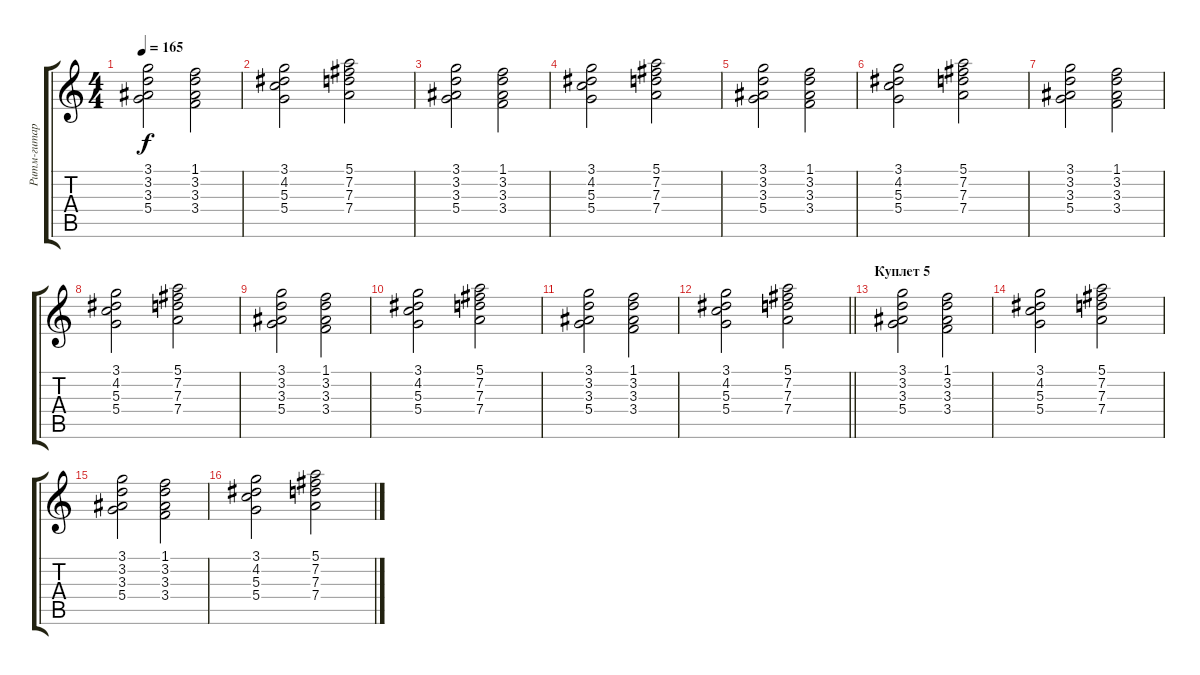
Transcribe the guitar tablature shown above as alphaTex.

\track ("Ритм-гитара (overdrive)" "Ритм-гитар") {instrument overdrivenguitar}
\staff {score tabs}
\tuning (E4 B3 G3 D3 A2 E2) {hide}
\ts (4 4)
\tempo 165
\clef g2
\ks c
(3.1 3.2 3.3 5.4).2{dy f} (1.1 3.2 3.3 3.4).2 |
(3.1 4.2 5.3 5.4).2 (5.1 7.2 7.3 7.4).2 |
(3.1 3.2 3.3 5.4).2 (1.1 3.2 3.3 3.4).2 |
(3.1 4.2 5.3 5.4).2 (5.1 7.2 7.3 7.4).2 |
(3.1 3.2 3.3 5.4).2 (1.1 3.2 3.3 3.4).2 |
(3.1 4.2 5.3 5.4).2 (5.1 7.2 7.3 7.4).2 |
(3.1 3.2 3.3 5.4).2 (1.1 3.2 3.3 3.4).2 |
(3.1 4.2 5.3 5.4).2 (5.1 7.2 7.3 7.4).2 |
(3.1 3.2 3.3 5.4).2 (1.1 3.2 3.3 3.4).2 |
(3.1 4.2 5.3 5.4).2 (5.1 7.2 7.3 7.4).2 |
(3.1 3.2 3.3 5.4).2 (1.1 3.2 3.3 3.4).2 |
\barLineRight lightlight
(3.1 4.2 5.3 5.4).2 (5.1 7.2 7.3 7.4).2 |
\section ("" "Куплет 5")
(3.1 3.2 3.3 5.4).2{volume 0} (1.1 3.2 3.3 3.4).2 |
(3.1 4.2 5.3 5.4).2 (5.1 7.2 7.3 7.4).2 |
(3.1 3.2 3.3 5.4).2{volume 0} (1.1 3.2 3.3 3.4).2 |
(3.1 4.2 5.3 5.4).2 (5.1 7.2 7.3 7.4).2
